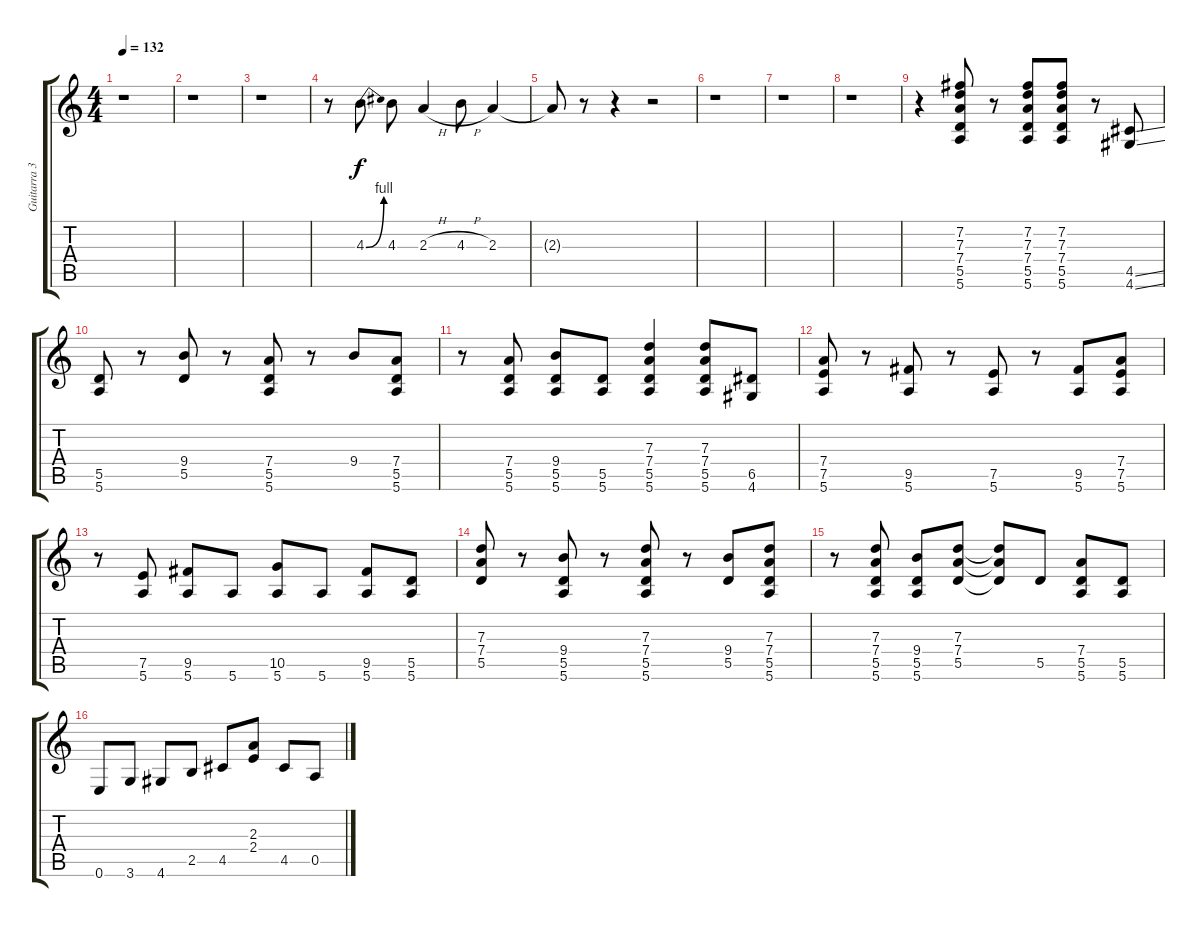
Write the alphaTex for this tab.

\track ("Guitarra 3" "Guitarra 3") {instrument distortionguitar}
\staff {score tabs}
\tuning (E4 B3 G3 D3 A2 E2) {hide}
\ts (4 4)
\tempo 132
\clef g2
\ks c
r.1{dy f} |
r.1 |
r.1 |
r.8 4.3{be (bend 0 0 60 4)}.8 4.3.8 2.3{h}.4 4.3{h}.8 2.3.4 |
2.3{t}.8 r.8 r.4 r.2 |
r.1 |
r.1 |
r.1 |
r.4 (7.2 7.3 7.4 5.5 5.6).8 r.8 (7.2 7.3 7.4 5.5 5.6).8 (7.2 7.3 7.4 5.5 5.6).8 r.8 (4.5{ss} 4.6{ss}).8 |
(5.5 5.6).8 r.8 (9.4 5.5).8 r.8 (7.4 5.5 5.6).8 r.8 9.4.8 (7.4 5.5 5.6).8 |
r.8 (7.4 5.5 5.6).8 (9.4 5.5 5.6).8 (5.5 5.6).8 (7.3 7.4 5.5 5.6).4 (7.3 7.4 5.5 5.6).8 (6.5 4.6).8 |
(7.4 7.5 5.6).8 r.8 (9.5 5.6).8 r.8 (7.5 5.6).8 r.8 (9.5 5.6).8 (7.4 7.5 5.6).8 |
r.8 (7.5 5.6).8 (9.5 5.6).8 5.6.8 (10.5 5.6).8 5.6.8 (9.5 5.6).8 (5.5 5.6).8 |
(7.3 7.4 5.5).8 r.8 (9.4 5.5 5.6).8 r.8 (7.3 7.4 5.5 5.6).8 r.8 (9.4 5.5).8 (7.3 7.4 5.5 5.6).8 |
r.8 (7.3 7.4 5.5 5.6).8 (9.4 5.5 5.6).8 (7.3 7.4 5.5).8 (7.3{t} 7.4{t} 5.5{t}).8 5.5.8 (7.4 5.5 5.6).8 (5.5 5.6).8 |
0.6.8 3.6.8 4.6.8 2.5.8 4.5.8 (2.3 2.4).8 4.5.8 0.5.8
